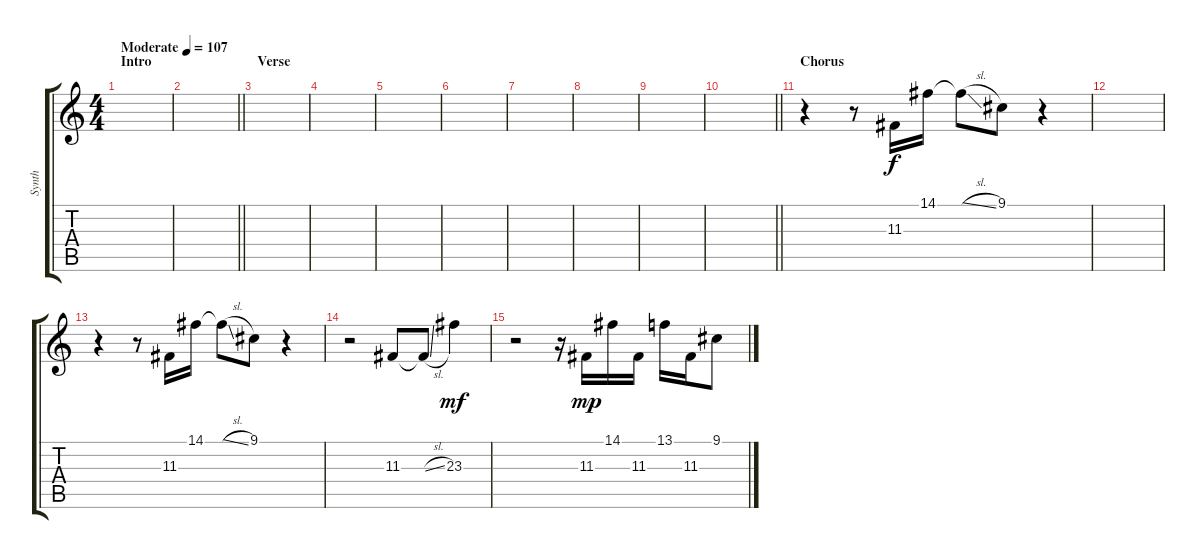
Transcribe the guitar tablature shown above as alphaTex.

\track ("Synth" "Synth") {instrument lead2sawtooth}
\staff {score tabs}
\tuning (E4 B3 G3 D3 A2 E2) {hide}
\ts (4 4)
\section ("" "Intro")
\tempo (107 "Moderate")
\clef g2
\ks c
|
\barLineRight lightlight
|
\section ("" "Verse")
|
|
|
|
|
|
|
\barLineRight lightlight
|
\section ("" "Chorus")
r.4 r.8 11.3.16 14.1.16 14.1{sl t}.8 9.1.8 r.4 |
|
r.4 r.8 11.3.16 14.1.16 14.1{sl t}.8 9.1.8 r.4 |
r.2 11.3.8 11.3{sl t}.8{dy f} 23.3.4{dy mf} |
r.2{balance 13} r.16 11.3.16{dy mp} 14.1.16 11.3.16 13.1.16 11.3.16 9.1.8
